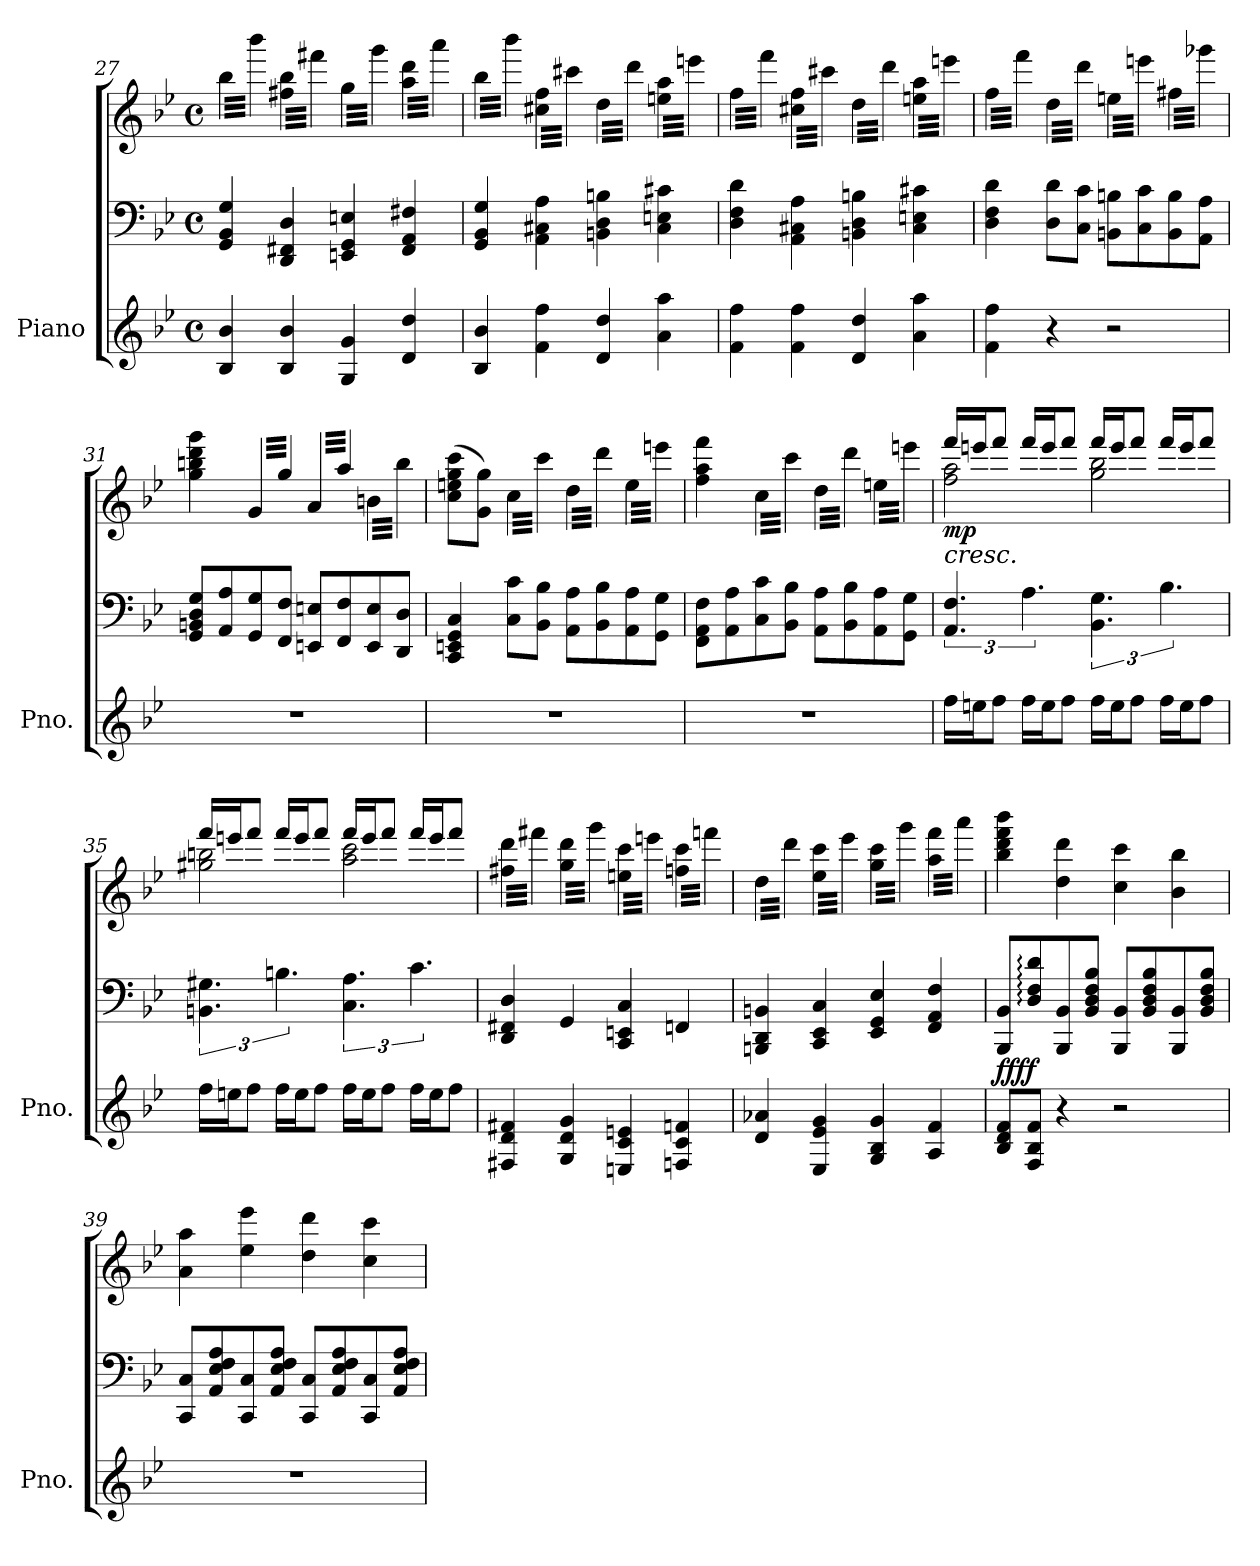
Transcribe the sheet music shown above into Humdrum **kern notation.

**kern	**kern	**kern	**dynam
*part1	*part1	*part1	*part1
*staff3	*staff2	*staff1	*staff1/2/3
*I"Piano	*	*	*
*I'Pno.	*	*	*
*clefG2	*clefF4	*clefG2	*
*k[b-e-]	*k[b-e-]	*k[b-e-]	*
*M4/4	*M4/4	*M4/4	*
*met(c)	*met(c)	*met(c)	*
=27	=27	=27	=27
*	*	*tremolo	*
4B-/ 4b-/	4GG/ 4BB-/ 4G/	32bb-\LLL	.
.	.	32bbb-\	.
.	.	32bb-\	.
.	.	32bbb-\	.
.	.	32bb-\	.
.	.	32bbb-\	.
.	.	32bb-\	.
.	.	32bbb-\JJJ	.
4B-/ 4b-/	4DD/ 4FF#X/ 4D/	32ff#X\ 32bb-\LLL	.
.	.	32fff#X\	.
.	.	32ff#X\ 32bb-\	.
.	.	32fff#X\	.
.	.	32ff#X\ 32bb-\	.
.	.	32fff#X\	.
.	.	32ff#X\ 32bb-\	.
.	.	32fff#X\JJJ	.
4G/ 4g/	4EEn/ 4GG/ 4En/	32gg\LLL	.
.	.	32ggg\	.
.	.	32gg\	.
.	.	32ggg\	.
.	.	32gg\	.
.	.	32ggg\	.
.	.	32gg\	.
.	.	32ggg\JJJ	.
4d/ 4dd/	4FF#/ 4AA/ 4F#X/	32aa\ 32ddd\LLL	.
.	.	32aaa\	.
.	.	32aa\ 32ddd\	.
.	.	32aaa\	.
.	.	32aa\ 32ddd\	.
.	.	32aaa\	.
.	.	32aa\ 32ddd\	.
.	.	32aaa\JJJ	.
!!LO:LB:g=z
=28	=28	=28	=28
4B-/ 4b-/	4GG/ 4BB-/ 4G/	32bb-\LLL	.
.	.	32bbb-\	.
.	.	32bb-\	.
.	.	32bbb-\	.
.	.	32bb-\	.
.	.	32bbb-\	.
.	.	32bb-\	.
.	.	32bbb-\JJJ	.
4f\ 4ff\	4AA\ 4C#X\ 4A\	32cc#X\ 32ff\LLL	.
.	.	32ccc#X\	.
.	.	32cc#X\ 32ff\	.
.	.	32ccc#X\	.
.	.	32cc#X\ 32ff\	.
.	.	32ccc#X\	.
.	.	32cc#X\ 32ff\	.
.	.	32ccc#X\JJJ	.
4d/ 4dd/	4BBn\ 4D\ 4Bn\	32dd\LLL	.
.	.	32ddd\	.
.	.	32dd\	.
.	.	32ddd\	.
.	.	32dd\	.
.	.	32ddd\	.
.	.	32dd\	.
.	.	32ddd\JJJ	.
4a\ 4aa\	4C#\ 4En\ 4c#X\	32een\ 32aa\LLL	.
.	.	32eeen\	.
.	.	32een\ 32aa\	.
.	.	32eeen\	.
.	.	32een\ 32aa\	.
.	.	32eeen\	.
.	.	32een\ 32aa\	.
.	.	32eeen\JJJ	.
=29	=29	=29	=29
4f\ 4ff\	4D\ 4F\ 4d\	32ff\LLL	.
.	.	32fff\	.
.	.	32ff\	.
.	.	32fff\	.
.	.	32ff\	.
.	.	32fff\	.
.	.	32ff\	.
.	.	32fff\JJJ	.
4f\ 4ff\	4AA\ 4C#X\ 4A\	32cc#X\ 32ff\LLL	.
.	.	32ccc#X\	.
.	.	32cc#X\ 32ff\	.
.	.	32ccc#X\	.
.	.	32cc#X\ 32ff\	.
.	.	32ccc#X\	.
.	.	32cc#X\ 32ff\	.
.	.	32ccc#X\JJJ	.
4d/ 4dd/	4BBn\ 4D\ 4Bn\	32dd\LLL	.
.	.	32ddd\	.
.	.	32dd\	.
.	.	32ddd\	.
.	.	32dd\	.
.	.	32ddd\	.
.	.	32dd\	.
.	.	32ddd\JJJ	.
4a\ 4aa\	4C#\ 4En\ 4c#X\	32een\ 32aa\LLL	.
.	.	32eeen\	.
.	.	32een\ 32aa\	.
.	.	32eeen\	.
.	.	32een\ 32aa\	.
.	.	32eeen\	.
.	.	32een\ 32aa\	.
.	.	32eeen\JJJ	.
=30	=30	=30	=30
4f\ 4ff\	4D\ 4F\ 4d\	32ff\LLL	.
.	.	32fff\	.
.	.	32ff\	.
.	.	32fff\	.
.	.	32ff\	.
.	.	32fff\	.
.	.	32ff\	.
.	.	32fff\JJJ	.
4r	8D\ 8d\L	32dd\LLL	.
.	.	32ddd\	.
.	.	32dd\	.
.	.	32ddd\	.
.	8C\ 8c\J	32dd\	.
.	.	32ddd\	.
.	.	32dd\	.
.	.	32ddd\JJJ	.
2r	8BBn\ 8Bn\L	32een\LLL	.
.	.	32eeen\	.
.	.	32een\	.
.	.	32eeen\	.
.	8C\ 8c\	32een\	.
.	.	32eeen\	.
.	.	32een\	.
.	.	32eeen\JJJ	.
.	8BB\ 8B\	32ff#X\LLL	.
.	.	32ggg-X\	.
.	.	32ff#X\	.
.	.	32ggg-X\	.
.	8AA\ 8A\J	32ff#X\	.
.	.	32ggg-X\	.
.	.	32ff#X\	.
.	.	32ggg-X\JJJ	.
*	*	*Xtremolo	*
=31	=31	=31	=31
1r	8GG/ 8BBn/ 8D/ 8G/L	4gg\ 4bbn\ 4ddd\ 4ggg\	.
.	.	.	.
.	.	.	.
.	.	.	.
.	8AA/ 8A/	.	.
*	*	*tremolo	*
.	8GG/ 8G/	32g/LLL	.
.	.	32gg\	.
.	.	32g/	.
.	.	32gg\	.
.	8FF/ 8F/J	32g/	.
.	.	32gg\	.
.	.	32g/	.
.	.	32gg\JJJ	.
.	8EEn/ 8En/L	32a/LLL	.
.	.	32aa\	.
.	.	32a/	.
.	.	32aa\	.
.	8FF/ 8F/	32a/	.
.	.	32aa\	.
.	.	32a/	.
.	.	32aa\JJJ	.
.	8EE/ 8E/	32bn\LLL	.
.	.	32bb\	.
.	.	32bn\	.
.	.	32bb\	.
.	8DD/ 8D/J	32bn\	.
.	.	32bb\	.
.	.	32bn\	.
.	.	32bb\JJJ	.
*	*	*Xtremolo	*
=32	=32	=32	=32
1r	4CC/ 4EEn/ 4GG/ 4C/	(>8cc\ 8een\ 8gg\ 8ccc\L	.
.	.	.	.
.	.	.	.
.	.	.	.
.	.	8g\ 8gg\J)	.
*	*	*tremolo	*
.	8C\ 8c\L	32cc\LLL	.
.	.	32ccc\	.
.	.	32cc\	.
.	.	32ccc\	.
.	8BB-\ 8B-\J	32cc\	.
.	.	32ccc\	.
.	.	32cc\	.
.	.	32ccc\JJJ	.
.	8AA\ 8A\L	32dd\LLL	.
.	.	32ddd\	.
.	.	32dd\	.
.	.	32ddd\	.
.	8BB-\ 8B-\	32dd\	.
.	.	32ddd\	.
.	.	32dd\	.
.	.	32ddd\JJJ	.
.	8AA\ 8A\	32ee\LLL	.
.	.	32eeen\	.
.	.	32ee\	.
.	.	32eeen\	.
.	8GG\ 8G\J	32ee\	.
.	.	32eeen\	.
.	.	32ee\	.
.	.	32eeen\JJJ	.
*	*	*Xtremolo	*
!!LO:LB:g=z
=33	=33	=33	=33
1r	8FF\ 8AA\ 8F\L	4ff\ 4aa\ 4fff\	.
.	.	.	.
.	.	.	.
.	.	.	.
.	8AA\ 8A\	.	.
*	*	*tremolo	*
.	8C\ 8c\	32cc\LLL	.
.	.	32ccc\	.
.	.	32cc\	.
.	.	32ccc\	.
.	8BB-\ 8B-\J	32cc\	.
.	.	32ccc\	.
.	.	32cc\	.
.	.	32ccc\JJJ	.
.	8AA\ 8A\L	32dd\LLL	.
.	.	32ddd\	.
.	.	32dd\	.
.	.	32ddd\	.
.	8BB-\ 8B-\	32dd\	.
.	.	32ddd\	.
.	.	32dd\	.
.	.	32ddd\JJJ	.
.	8AA\ 8A\	32een\LLL	.
.	.	32eeen\	.
.	.	32een\	.
.	.	32eeen\	.
.	8GG\ 8G\J	32een\	.
.	.	32eeen\	.
.	.	32een\	.
.	.	32eeen\JJJ	.
*	*	*Xtremolo	*
=34	=34	=34	=34
*	*	*^	*
!	!	!LO:TX:b:i:t=cresc.	!	!
!	!	!	!	!LO:DY:b
16ff\LL	6.AA/ 6.F/	16fff/LL	2ff\ 2aa\	mp
.	.	.	.	.
16een\J	.	16eeen/J	.	.
.	.	.	.	.
8ff\J	.	8fff/J	.	.
16ff\LL	6.A\	16fff/LL	.	.
16ee\J	.	16eee/J	.	.
8ff\J	.	8fff/J	.	.
16ff\LL	6.BB-\ 6.G\	16fff/LL	2gg\ 2bb-\	.
16ee\J	.	16eee/J	.	.
8ff\J	.	8fff/J	.	.
16ff\LL	6.B-\	16fff/LL	.	.
16ee\J	.	16eee/J	.	.
8ff\J	.	8fff/J	.	.
=35	=35	=35	=35	=35
16ff\LL	6.BBn\ 6.G#X\	16fff/LL	2gg#X\ 2bbn\	.
16een\J	.	16eeen/J	.	.
8ff\J	.	8fff/J	.	.
16ff\LL	6.Bn\	16fff/LL	.	.
16ee\J	.	16eee/J	.	.
8ff\J	.	8fff/J	.	.
16ff\LL	6.C\ 6.A\	16fff/LL	2aa\ 2ccc\	.
16ee\J	.	16eee/J	.	.
8ff\J	.	8fff/J	.	.
16ff\LL	6.c\	16fff/LL	.	.
16ee\J	.	16eee/J	.	.
8ff\J	.	8fff/J	.	.
*	*	*v	*v	*
=36	=36	=36	=36
*	*	*tremolo	*
4F#X/ 4d/ 4f#X/	4DD/ 4FF#X/ 4D/	32ff#X\ 32ddd\LLL	.
.	.	32fff#X\	.
.	.	32ff#X\ 32ddd\	.
.	.	32fff#X\	.
.	.	32ff#X\ 32ddd\	.
.	.	32fff#X\	.
.	.	32ff#X\ 32ddd\	.
.	.	32fff#X\JJJ	.
4G/ 4d/ 4g/	4GG/	32gg\ 32ddd\LLL	.
.	.	32ggg\	.
.	.	32gg\ 32ddd\	.
.	.	32ggg\	.
.	.	32gg\ 32ddd\	.
.	.	32ggg\	.
.	.	32gg\ 32ddd\	.
.	.	32ggg\JJJ	.
4En/ 4c/ 4en/	4CC/ 4EEn/ 4C/	32een\ 32ccc\LLL	.
.	.	32eeen\	.
.	.	32een\ 32ccc\	.
.	.	32eeen\	.
.	.	32een\ 32ccc\	.
.	.	32eeen\	.
.	.	32een\ 32ccc\	.
.	.	32eeen\JJJ	.
4Fn/ 4c/ 4fn/	4FFn/	32ffn\ 32ccc\LLL	.
.	.	32fffn\	.
.	.	32ffn\ 32ccc\	.
.	.	32fffn\	.
.	.	32ffn\ 32ccc\	.
.	.	32fffn\	.
.	.	32ffn\ 32ccc\	.
.	.	32fffn\JJJ	.
!!LO:LB:g=z
=37	=37	=37	=37
4d/ 4a-X/	4BBBn/ 4DD/ 4BBn/	32dd\LLL	.
.	.	32ddd\	.
.	.	32dd\	.
.	.	32ddd\	.
.	.	32dd\	.
.	.	32ddd\	.
.	.	32dd\	.
.	.	32ddd\JJJ	.
4E-/ 4e-/ 4g/	4CC/ 4EE-/ 4C/	32ee-\ 32ccc\LLL	.
.	.	32eee-\	.
.	.	32ee-\ 32ccc\	.
.	.	32eee-\	.
.	.	32ee-\ 32ccc\	.
.	.	32eee-\	.
.	.	32ee-\ 32ccc\	.
.	.	32eee-\JJJ	.
4G/ 4B-/ 4g/	4EE-/ 4GG/ 4E-/	32gg\ 32ccc\LLL	.
.	.	32ggg\	.
.	.	32gg\ 32ccc\	.
.	.	32ggg\	.
.	.	32gg\ 32ccc\	.
.	.	32ggg\	.
.	.	32gg\ 32ccc\	.
.	.	32ggg\JJJ	.
4A/ 4f/	4FF/ 4AA/ 4F/	32aa\ 32fff\LLL	.
.	.	32aaa\	.
.	.	32aa\ 32fff\	.
.	.	32aaa\	.
.	.	32aa\ 32fff\	.
.	.	32aaa\	.
.	.	32aa\ 32fff\	.
.	.	32aaa\JJJ	.
*	*	*Xtremolo	*
=38	=38	=38	=38
!	!	!	!LO:DY:b=2
!	!	!	!LO:DY:n=1:b
8B-/ 8d/ 8f/L	8BBB-/ 8BB-/L	4bb-\ 4ddd\ 4fff\ 4bbb-\	f fff
.	.	.	.
.	.	.	.
.	.	.	.
8F/ 8B-/ 8f/J	8D/: 8F/: 8d/:	.	.
4r	8BBB-/ 8BB-/	4dd\ 4ddd\	.
.	8BB-/ 8D/ 8F/ 8B-/J	.	.
2r	8BBB-/ 8BB-/L	4cc\ 4ccc\	.
.	8BB-/ 8D/ 8F/ 8B-/	.	.
.	8BBB-/ 8BB-/	4b-\ 4bb-\	.
.	8BB-/ 8D/ 8F/ 8B-/J	.	.
=39	=39	=39	=39
1r	8CC/ 8C/L	4a\ 4aa\	.
.	8AA/ 8E-/ 8F/ 8A/	.	.
.	8CC/ 8C/	4ee-\ 4eee-\	.
.	8AA/ 8E-/ 8F/ 8A/J	.	.
.	8CC/ 8C/L	4dd\ 4ddd\	.
.	8AA/ 8E-/ 8F/ 8A/	.	.
.	8CC/ 8C/	4cc\ 4ccc\	.
.	8AA/ 8E-/ 8F/ 8A/J	.	.
=	=	=	=
*-	*-	*-	*-
